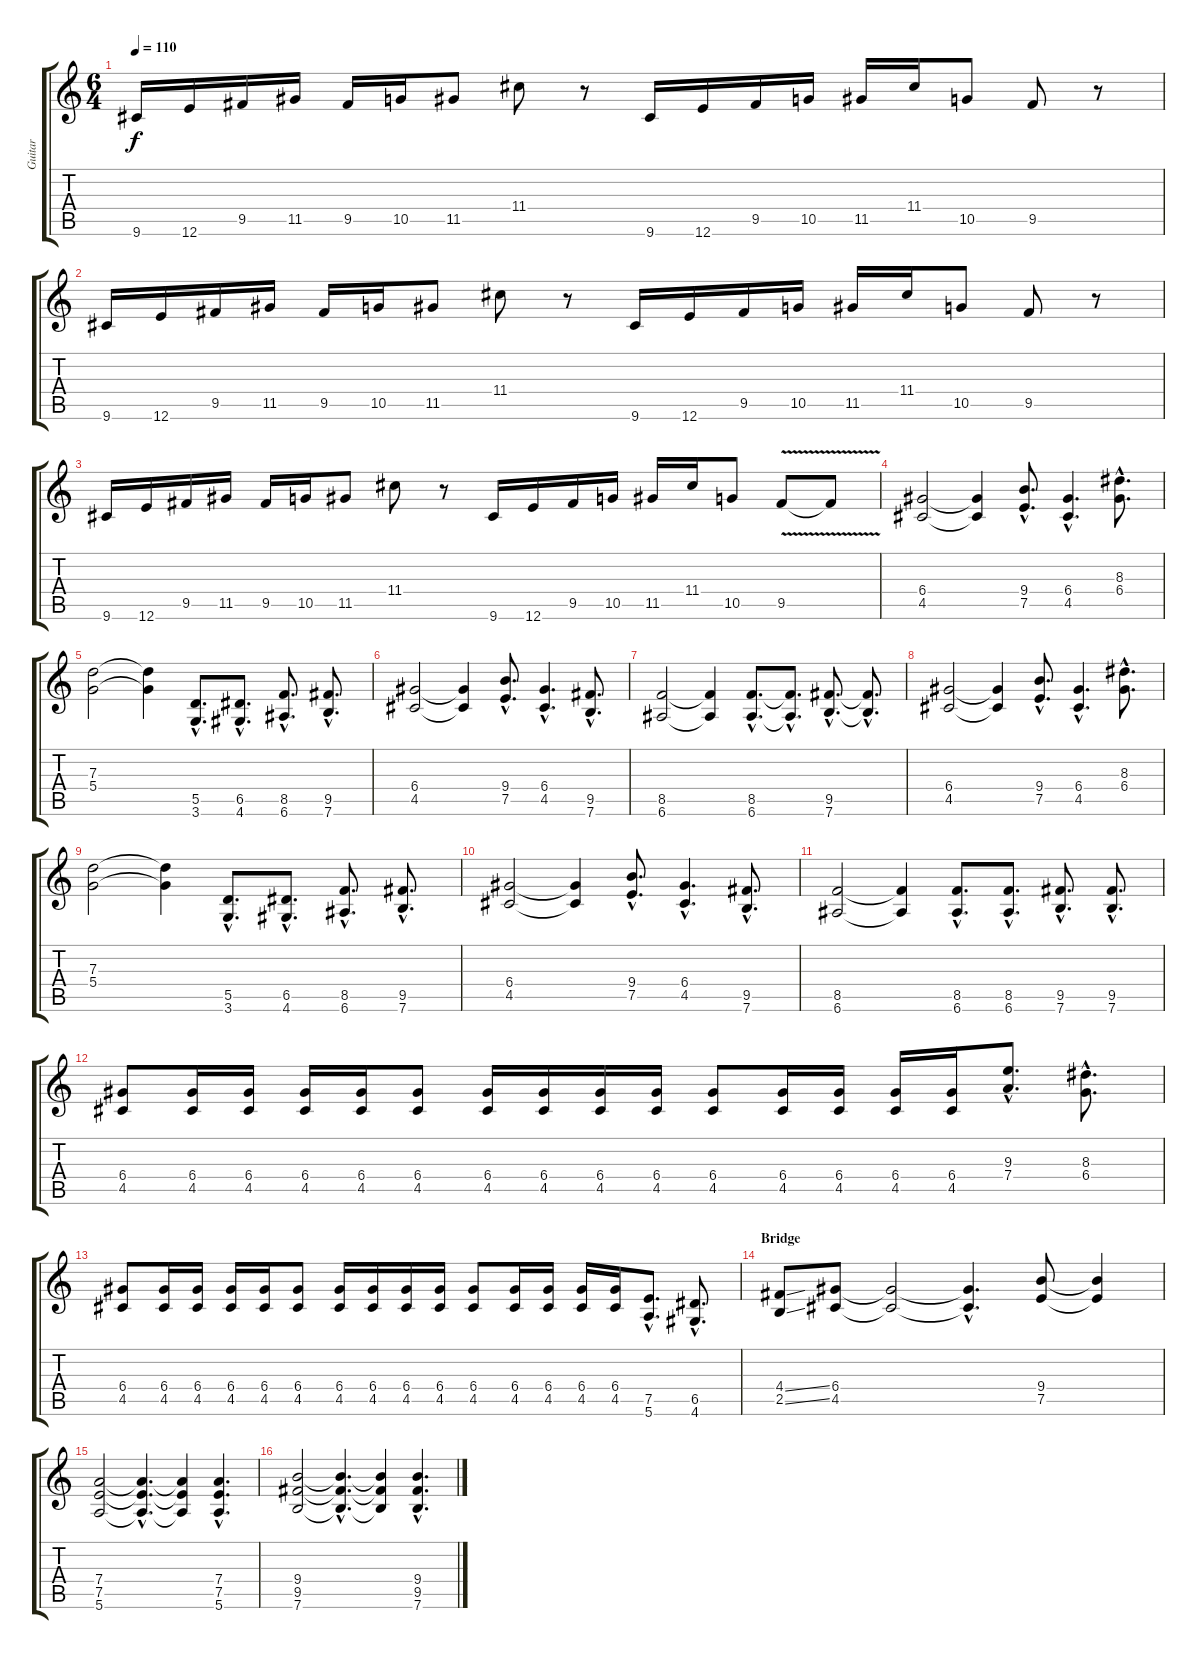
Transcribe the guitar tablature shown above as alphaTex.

\track ("Guitar" "Guitar") {instrument overdrivenguitar}
\staff {score tabs}
\tuning (E4 B3 G3 D3 A2 E2) {hide}
\ts (6 4)
\tempo 110
\clef g2
\ks c
9.6.16{dy f} 12.6.16 9.5.16 11.5.16 9.5.16 10.5.16 11.5.8 11.4.8 r.8 9.6.16 12.6.16 9.5.16 10.5.16 11.5.16 11.4.16 10.5.8 9.5.8 r.8 |
9.6.16 12.6.16 9.5.16 11.5.16 9.5.16 10.5.16 11.5.8 11.4.8 r.8 9.6.16 12.6.16 9.5.16 10.5.16 11.5.16 11.4.16 10.5.8 9.5.8 r.8 |
9.6.16 12.6.16 9.5.16 11.5.16 9.5.16 10.5.16 11.5.8 11.4.8 r.8 9.6.16 12.6.16 9.5.16 10.5.16 11.5.16 11.4.16 10.5.8 9.5{v}.8 9.5{t}.8 |
(6.4 4.5).2 (6.4{t} 4.5{t}).4 (9.4{hac} 7.5{hac}).8{d} (6.4{hac} 4.5{hac}).4{d} (8.3{hac} 6.4{hac}).8{d} |
(7.3 5.4).2 (7.3{t} 5.4{t}).4 (5.5{hac} 3.6{hac}).8{d} (6.5{hac} 4.6{hac}).8{d} (8.5{hac} 6.6{hac}).8{d} (9.5{hac} 7.6{hac}).8{d} |
(6.4 4.5).2 (6.4{t} 4.5{t}).4 (9.4{hac} 7.5{hac}).8{d} (6.4{hac} 4.5{hac}).4{d} (9.5{hac} 7.6{hac}).8{d} |
(8.5 6.6).2 (8.5{t} 6.6{t}).4 (8.5{hac} 6.6{hac}).8{d} (8.5{hac t} 6.6{hac t}).8{d} (9.5{hac} 7.6{hac}).8{d} (9.5{hac t} 7.6{hac t}).8{d} |
(6.4 4.5).2 (6.4{t} 4.5{t}).4 (9.4{hac} 7.5{hac}).8{d} (6.4{hac} 4.5{hac}).4{d} (8.3{hac} 6.4{hac}).8{d} |
(7.3 5.4).2 (7.3{t} 5.4{t}).4 (5.5{hac} 3.6{hac}).8{d} (6.5{hac} 4.6{hac}).8{d} (8.5{hac} 6.6{hac}).8{d} (9.5{hac} 7.6{hac}).8{d} |
(6.4 4.5).2 (6.4{t} 4.5{t}).4 (9.4{hac} 7.5{hac}).8{d} (6.4{hac} 4.5{hac}).4{d} (9.5{hac} 7.6{hac}).8{d} |
(8.5 6.6).2 (8.5{t} 6.6{t}).4 (8.5{hac} 6.6{hac}).8{d} (8.5{hac} 6.6{hac}).8{d} (9.5{hac} 7.6{hac}).8{d} (9.5{hac} 7.6{hac}).8{d} |
(6.4 4.5).8 (6.4 4.5).16 (6.4 4.5).16 (6.4 4.5).16 (6.4 4.5).16 (6.4 4.5).8 (6.4 4.5).16 (6.4 4.5).16 (6.4 4.5).16 (6.4 4.5).16 (6.4 4.5).8 (6.4 4.5).16 (6.4 4.5).16 (6.4 4.5).16 (6.4 4.5).16 (9.3{hac} 7.4{hac}).8{d} (8.3{hac} 6.4{hac}).8{d} |
(6.4 4.5).8 (6.4 4.5).16 (6.4 4.5).16 (6.4 4.5).16 (6.4 4.5).16 (6.4 4.5).8 (6.4 4.5).16 (6.4 4.5).16 (6.4 4.5).16 (6.4 4.5).16 (6.4 4.5).8 (6.4 4.5).16 (6.4 4.5).16 (6.4 4.5).16 (6.4 4.5).16 (7.5{hac} 5.6{hac}).8{d} (6.5{hac} 4.6{hac}).8{d} |
\section ("" "Bridge")
(4.4{ss} 2.5{ss}).8 (6.4 4.5).8 (6.4{t} 4.5{t}).2 (6.4{hac t} 4.5{hac t}).4{d} (9.4 7.5).8 (9.4{t} 7.5{t}).4 |
(7.4 7.5 5.6).2 (7.4{hac t} 7.5{hac t} 5.6{hac t}).4{d} (7.4{t} 7.5{t} 5.6{t}).4 (7.4{hac} 7.5{hac} 5.6{hac}).4{d} |
(9.4 9.5 7.6).2 (9.4{hac t} 9.5{hac t} 7.6{hac t}).4{d} (9.4{t} 9.5{t} 7.6{t}).4 (9.4{hac} 9.5{hac} 7.6{hac}).4{d}
